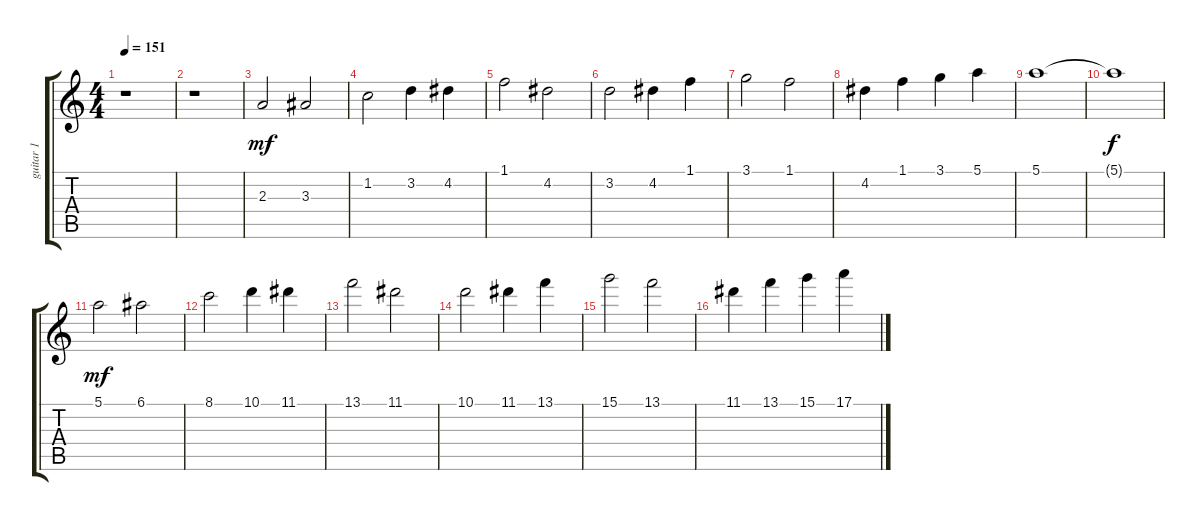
\track ("guitar 1" "guitar 1") {instrument overdrivenguitar}
\staff {score tabs}
\tuning (E4 B3 G3 D3 A2 E2) {hide}
\ts (4 4)
\tempo 151
\clef g2
\ks c
r.1{dy mf} |
r.1 |
2.3.2 3.3.2 |
1.2.2 3.2.4 4.2.4 |
1.1.2 4.2.2 |
3.2.2 4.2.4 1.1.4 |
3.1.2 1.1.2 |
4.2.4 1.1.4 3.1.4 5.1.4 |
5.1.1 |
5.1{t}.1{dy f} |
5.1.2{dy mf} 6.1.2 |
8.1.2 10.1.4 11.1.4 |
13.1.2 11.1.2 |
10.1.2 11.1.4 13.1.4 |
15.1.2 13.1.2 |
11.1.4 13.1.4 15.1.4 17.1.4
